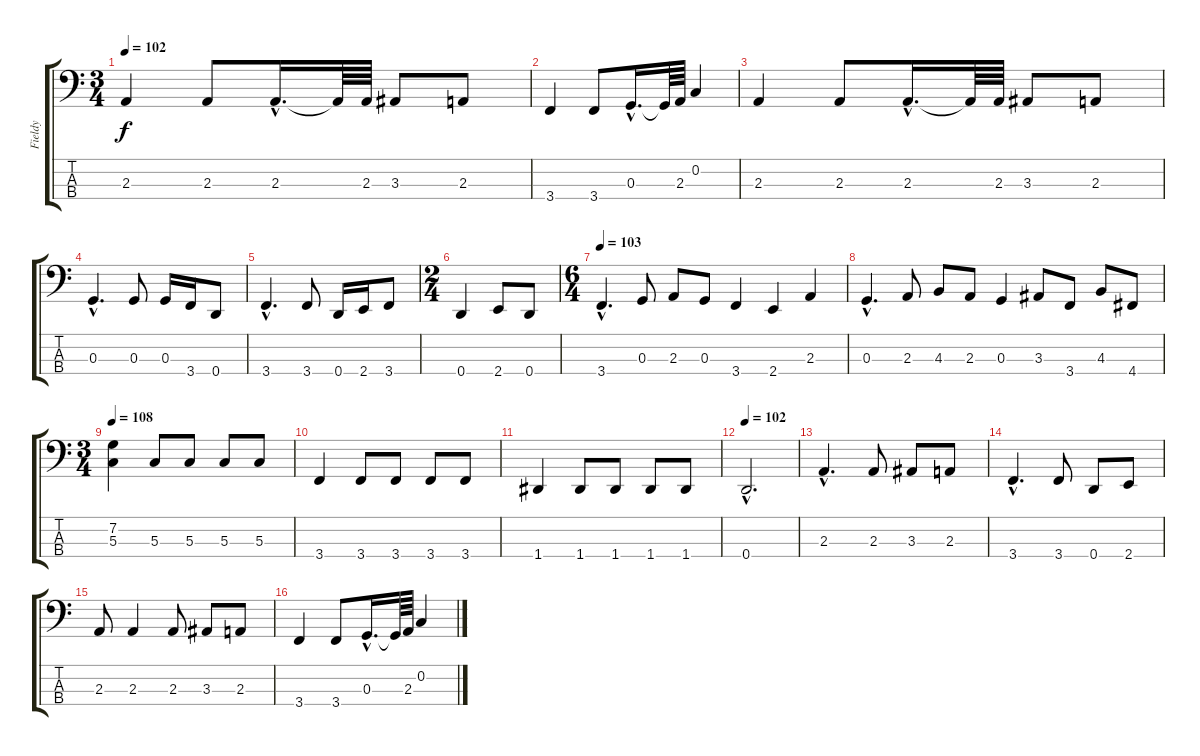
\track ("Fieldy" "Fieldy") {instrument slapbass1}
\staff {score tabs}
\tuning (F2 C2 G1 D1) {hide}
\ts (3 4)
\tempo 102
\clef f4
\ks c
2.3.4{dy f} 2.3.8 2.3{hac}.16{d} 2.3{t}.64 2.3.64 3.3.8 2.3.8 |
3.4.4 3.4.8 0.3{hac}.16{d} 0.3{t}.64 2.3.64 0.2.4 |
2.3.4 2.3.8 2.3{hac}.16{d} 2.3{t}.64 2.3.64 3.3.8 2.3.8 |
0.3{hac}.4{d} 0.3.8 0.3.16 3.4.16 0.4.8 |
3.4{hac}.4{d} 3.4.8 0.4.16 2.4.16 3.4.8 |
\ts (2 4)
0.4.4 2.4.8 0.4.8 |
\ts (6 4)
\tempo 103
3.4{hac}.4{d} 0.3.8 2.3.8 0.3.8 3.4.4 2.4.4 2.3.4 |
0.3{hac}.4{d} 2.3.8 4.3.8 2.3.8 0.3.4 3.3.8 3.4.8 4.3.8 4.4.8 |
\ts (3 4)
\tempo 108
(7.2 5.3).4 5.3.8 5.3.8 5.3.8 5.3.8 |
3.4.4 3.4.8 3.4.8 3.4.8 3.4.8 |
1.4.4 1.4.8 1.4.8 1.4.8 1.4.8 |
\tempo 102
0.4{hac}.2{d} |
2.3{hac}.4{d} 2.3.8 3.3.8 2.3.8 |
3.4{hac}.4{d} 3.4.8 0.4.8 2.4.8 |
2.3.8 2.3.4 2.3.8 3.3.8 2.3.8 |
3.4.4 3.4.8 0.3{hac}.16{d} 0.3{t}.64 2.3.64 0.2.4
